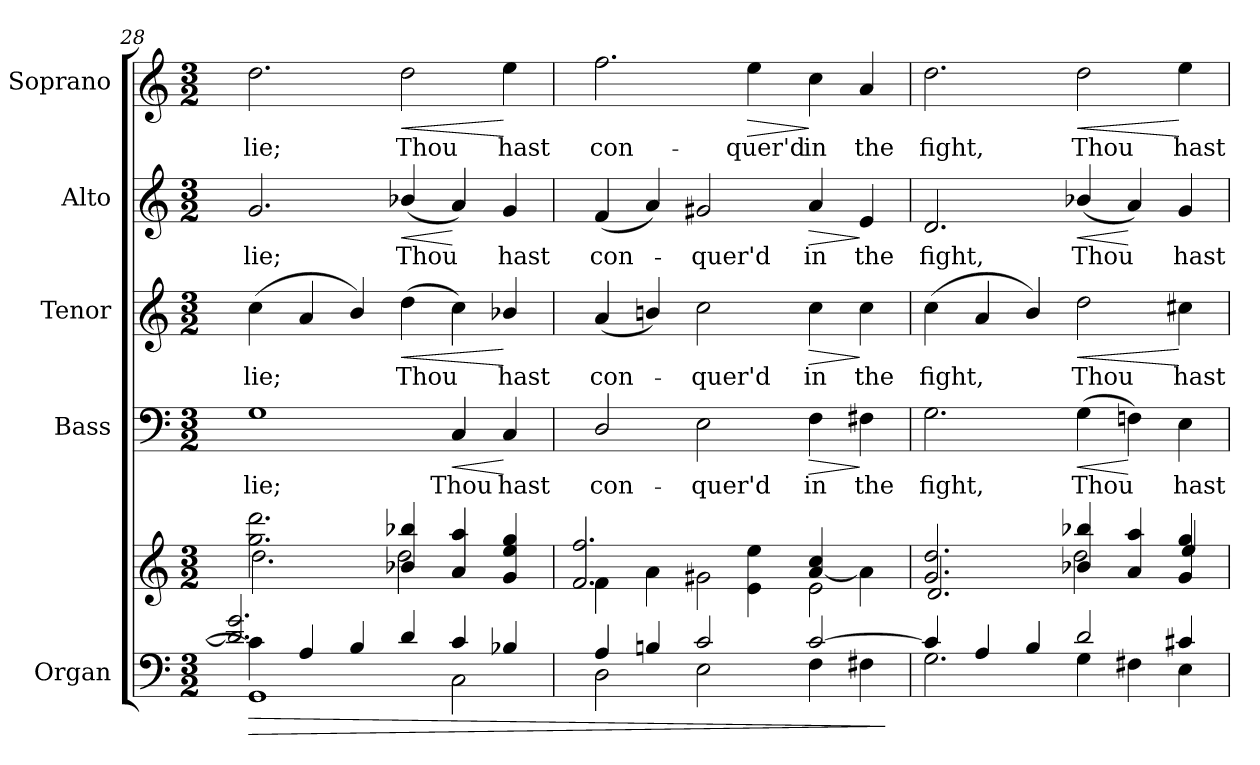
**kern	**kern	**dynam	**kern	**text	**dynam	**kern	**text	**dynam	**kern	**text	**dynam	**kern	**text	**dynam
*part5	*part5	*part5	*part4	*part4	*part4	*part3	*part3	*part3	*part2	*part2	*part2	*part1	*part1	*part1
*staff6	*staff5	*staff5/6	*staff4	*staff4	*staff4	*staff3	*staff3	*staff3	*staff2	*staff2	*staff2	*staff1	*staff1	*staff1
*I"Organ	*	*	*I"Bass	*	*	*I"Tenor	*	*	*I"Alto	*	*	*I"Soprano	*	*
*I'Org.	*	*	*	*	*	*	*	*	*	*	*	*	*	*
!!LO:LB:g=z
*clefF4	*clefG2	*	*clefF4	*	*	*clefG2	*	*	*clefG2	*	*	*clefG2	*	*
*	*	*	*	*	*	*ITrd7c12	*	*	*	*	*	*	*	*
*k[]	*k[]	*	*k[]	*	*	*k[]	*	*	*k[]	*	*	*k[]	*	*
*C:	*C:	*	*C:	*	*	*C:	*	*	*C:	*	*	*C:	*	*
*M3/2	*M3/2	*	*M3/2	*	*	*M3/2	*	*	*M3/2	*	*	*M3/2	*	*
=28	=28	=28	=28	=28	=28	=28	=28	=28	=28	=28	=28	=28	=28	=28
!	!	!LO:HP:b=2	!	!	!	!	!	!	!	!	!	!	!	!
*^	*^	*	*	*	*	*	*	*	*	*	*	*	*	*
*	*^	*	*	*	*	*	*	*	*	*	*	*	*	*	*	*
!	!	!	!	!	!	!	!LO:LY:b:color=#000000	!	!	!	!	!	!	!	!	!	!
!	!	!	!	!	!	!	!	!	!	!LO:LY:b:color=#000000	!	!	!	!	!	!	!
!	!	!	!	!	!	!	!	!	!	!	!	!	!LO:LY:b:color=#000000	!	!	!	!
!	!	!	!	!	!	!	!	!	!	!	!	!	!	!	!	!LO:LY:b:color=#000000	!
4ci\]	1GGi	2.di/] 2.gi	2.ggi\ 2.dddi	2.ddi\	>	1Gi	lie;	.	(4ci\	lie;	.	2.gi/	lie;	.	2.ddi\	lie;	.
4Ai/	.	.	.	.	.	.	.	.	4Ai/	.	.	.	.	.	.	.	.
4Bi/	.	.	.	.	.	.	.	.	4Bi/)	.	.	.	.	.	.	.	.
!	!	!	!	!	!	!	!	!	!	!LO:LY:b:color=#000000	!LO:HP:b	!	!	!	!	!	!
!	!	!	!	!	!	!	!	!	!	!	!	!	!LO:LY:b:color=#000000	!LO:HP:b	!	!	!
!	!	!	!	!	!	!	!	!	!	!	!	!	!	!	!	!LO:LY:b:color=#000000	!LO:HP:b
4di/	.	2.ryy	4b-Xi/ 4bb-Xi	2ddi\	.	.	.	.	(4di\	Thou	<	(4b-Xi/	Thou	<	2ddi\	Thou	<
!	!	!	!	!	!	!	!LO:LY:b:color=#000000	!LO:HP:b	!	!	!	!	!	!	!	!	!
4ci/	2Ci\	.	4ai/ 4aai	.	.	4Ci/	Thou	<	4ci\)	.	.	4ai/)	.	[	.	.	.
!	!	!	!	!	!	!	!LO:LY:b:color=#000000	!	!	!	!	!	!	!	!	!	!
!	!	!	!	!	!	!	!	!	!	!LO:LY:b:color=#000000	!	!	!	!	!	!	!
!	!	!	!	!	!	!	!	!	!	!	!	!	!LO:LY:b:color=#000000	!	!	!	!
!	!	!	!	!	!	!	!	!	!	!	!	!	!	!	!	!LO:LY:b:color=#000000	!
4B-Xi/	.	.	4gi/ 4eei 4ggi	4ryy	.	4Ci/	hast	[	4B-Xi/	hast	[	4gi/	hast	.	4eei\	hast	[
*	*v	*v	*	*	*	*	*	*	*	*	*	*	*	*	*	*	*
=29	=29	=29	=29	=29	=29	=29	=29	=29	=29	=29	=29	=29	=29	=29	=29	=29
!	!	!	!	!	!	!LO:LY:b:color=#000000	!	!	!	!	!	!	!	!	!	!
!	!	!	!	!	!	!	!	!	!LO:LY:b:color=#000000	!	!	!	!	!	!	!
!	!	!	!	!	!	!	!	!	!	!	!	!LO:LY:b:color=#000000	!	!	!	!
!	!	!	!	!	!	!	!	!	!	!	!	!	!	!	!LO:LY:b:color=#000000	!
4Ai/	2Di\	4fi\	2.fi/ 2.ffi	.	2Di/	con-	.	(4Ai/	con-	.	(4fi/	con-	.	2.ffi\	con-	.
4Bni/	.	4ai\	.	.	.	.	.	4Bni/)	.	.	4ai/)	.	.	.	.	.
!	!	!	!	!	!	!LO:LY:b:color=#000000	!	!	!	!	!	!	!	!	!	!
!	!	!	!	!	!	!	!	!	!LO:LY:b:color=#000000	!	!	!	!	!	!	!
!	!	!	!	!	!	!	!	!	!	!	!	!LO:LY:b:color=#000000	!	!	!	!
2ci/	2Ei\	2g#Xi\	.	.	2Ei\	-quer'd	.	2ci\	-quer'd	.	2g#Xi/	-quer'd	.	.	.	.
!	!	!	!	!	!	!	!	!	!	!	!	!	!	!	!LO:LY:b:color=#000000	!LO:HP:b
.	.	.	4ei\ 4eei	.	.	.	.	.	.	.	.	.	.	4eei\	-quer'd	>
!	!	!	!	!	!	!LO:LY:b:color=#000000	!LO:HP:b	!	!	!	!	!	!	!	!	!
!	!	!	!	!	!	!	!	!	!LO:LY:b:color=#000000	!LO:HP:b	!	!	!	!	!	!
!	!	!	!	!	!	!	!	!	!	!	!	!LO:LY:b:color=#000000	!LO:HP:b	!	!	!
!	!	!	!	!	!	!	!	!	!	!	!	!	!	!	!LO:LY:b:color=#000000	!
[2ci/	4Fi\	2ei\	[4ai/ 4cci	.	4Fi\	in	>	4ci\	in	>	4ai/	in	>	4cci\	in	]
!	!	!	!	!	!	!LO:LY:b:color=#000000	!	!	!	!	!	!	!	!	!	!
!	!	!	!	!	!	!	!	!	!LO:LY:b:color=#000000	!	!	!	!	!	!	!
!	!	!	!	!	!	!	!	!	!	!	!	!LO:LY:b:color=#000000	!	!	!	!
!	!	!	!	!	!	!	!	!	!	!	!	!	!	!	!LO:LY:b:color=#000000	!
.	4F#Xi\	.	4ai\]	.	4F#Xi\	the	]	4ci\	the	]	4ei/	the	]	4ai/	the	.
*v	*v	*	*	*	*	*	*	*	*	*	*	*	*	*	*	*
*	*v	*v	*	*	*	*	*	*	*	*	*	*	*	*	*
.	.	]	.	.	.	.	.	.	.	.	.	.	.	.
=30	=30	=30	=30	=30	=30	=30	=30	=30	=30	=30	=30	=30	=30	=30
*^	*^	*	*	*	*	*	*	*	*	*	*	*	*	*
!	!	!	!	!	!	!LO:LY:b:color=#000000	!	!	!	!	!	!	!	!	!	!
!	!	!	!	!	!	!	!	!	!LO:LY:b:color=#000000	!	!	!	!	!	!	!
!	!	!	!	!	!	!	!	!	!	!	!	!LO:LY:b:color=#000000	!	!	!	!
!	!	!	!	!	!	!	!	!	!	!	!	!	!	!	!LO:LY:b:color=#000000	!
4ci/]	2.Gi\	2.gi/ 2.ddi	2.di/	.	2.Gi\	fight,	.	(4ci\	fight,	.	2.di/	fight,	.	2.ddi\	fight,	.
4Ai/	.	.	.	.	.	.	.	4Ai/	.	.	.	.	.	.	.	.
4Bi/	.	.	.	.	.	.	.	4Bi/)	.	.	.	.	.	.	.	.
!	!	!	!	!	!	!LO:LY:b:color=#000000	!LO:HP:b	!	!	!	!	!	!	!	!	!
!	!	!	!	!	!	!	!	!	!LO:LY:b:color=#000000	!LO:HP:b	!	!	!	!	!	!
!	!	!	!	!	!	!	!	!	!	!	!	!LO:LY:b:color=#000000	!LO:HP:b	!	!	!
!	!	!	!	!	!	!	!	!	!	!	!	!	!	!	!LO:LY:b:color=#000000	!LO:HP:b
2di/	4Gi\	4b-Xi/ 4bb-Xi	2ddi\	.	(4Gi\	Thou	<	2di\	Thou	<	(4b-Xi/	Thou	<	2ddi\	Thou	<
.	4F#Xi\	4ai/ 4aai	.	.	4Fni\)	.	[	.	.	.	4ai/)	.	[	.	.	.
!	!	!	!	!	!	!LO:LY:b:color=#000000	!	!	!	!	!	!	!	!	!	!
!	!	!	!	!	!	!	!	!	!LO:LY:b:color=#000000	!	!	!	!	!	!	!
!	!	!	!	!	!	!	!	!	!	!	!	!LO:LY:b:color=#000000	!	!	!	!
!	!	!	!	!	!	!	!	!	!	!	!	!	!	!	!LO:LY:b:color=#000000	!
4c#Xi/	4Ei\	4gi/ 4ggi	4eei/	.	4Ei\	hast	.	4c#Xi\	hast	[	4gi/	hast	.	4eei\	hast	[
*v	*v	*	*	*	*	*	*	*	*	*	*	*	*	*	*	*
*	*v	*v	*	*	*	*	*	*	*	*	*	*	*	*	*
=	=	=	=	=	=	=	=	=	=	=	=	=	=	=
*-	*-	*-	*-	*-	*-	*-	*-	*-	*-	*-	*-	*-	*-	*-
